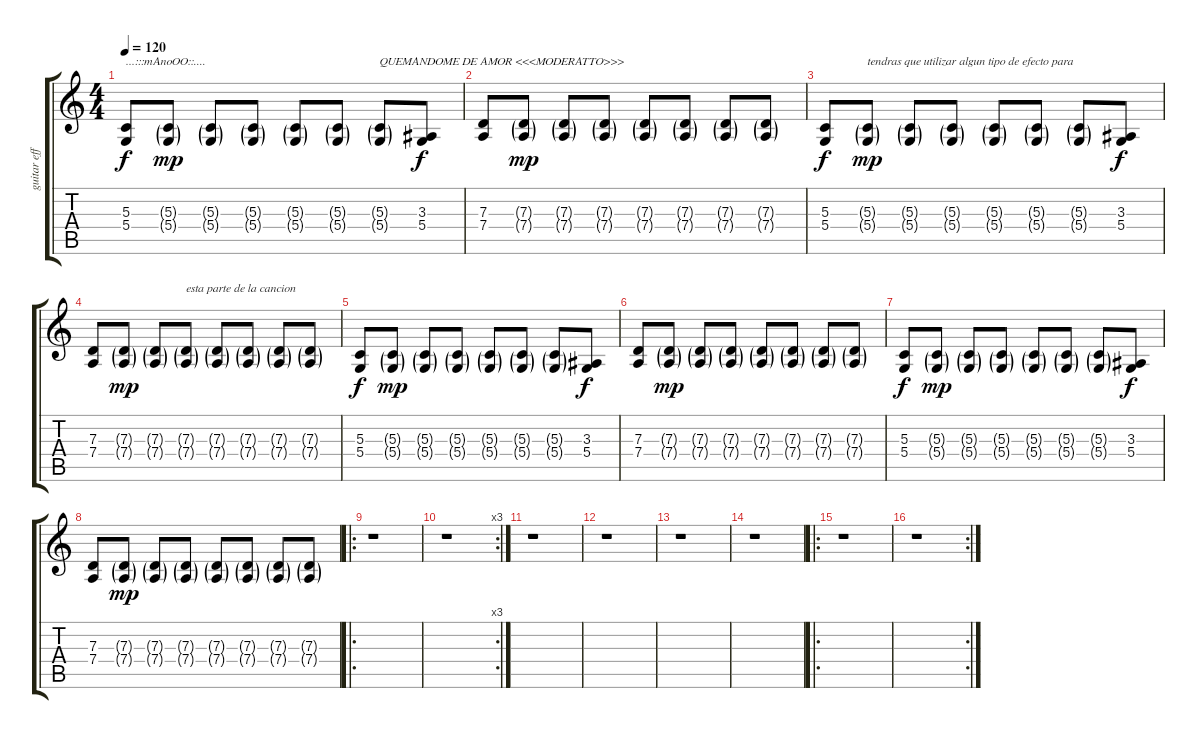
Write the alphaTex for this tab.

\track ("guitar effect" "guitar eff") {instrument fx7echoes}
\staff {score tabs}
\tuning (E4 B3 G3 D3 A2 E2) {hide}
\ts (4 4)
\tempo 120
\clef g2
\ks c
(5.3 5.4).8{txt "...:::mAnoOO::...." dy f instrument fx7echoes} (5.3{g} 5.4{g}).8{dy mp} (5.3{g} 5.4{g}).8 (5.3{g} 5.4{g}).8 (5.3{g} 5.4{g}).8 (5.3{g} 5.4{g}).8 (5.3{g} 5.4{g}).8{txt "QUEMANDOME DE AMOR <<<MODERATTO>>>"} (3.3 5.4).8{dy f} |
(7.3 7.4).8 (7.3{g} 7.4{g}).8{dy mp} (7.3{g} 7.4{g}).8 (7.3{g} 7.4{g}).8 (7.3{g} 7.4{g}).8 (7.3{g} 7.4{g}).8 (7.3{g} 7.4{g}).8 (7.3{g} 7.4{g}).8 |
(5.3 5.4).8{dy f} (5.3{g} 5.4{g}).8{txt "tendras que utilizar algun tipo de efecto para " dy mp} (5.3{g} 5.4{g}).8 (5.3{g} 5.4{g}).8 (5.3{g} 5.4{g}).8 (5.3{g} 5.4{g}).8 (5.3{g} 5.4{g}).8 (3.3 5.4).8{dy f} |
(7.3 7.4).8 (7.3{g} 7.4{g}).8{dy mp} (7.3{g} 7.4{g}).8 (7.3{g} 7.4{g}).8{txt "esta parte de la cancion"} (7.3{g} 7.4{g}).8 (7.3{g} 7.4{g}).8 (7.3{g} 7.4{g}).8 (7.3{g} 7.4{g}).8 |
(5.3 5.4).8{dy f} (5.3{g} 5.4{g}).8{dy mp} (5.3{g} 5.4{g}).8 (5.3{g} 5.4{g}).8 (5.3{g} 5.4{g}).8 (5.3{g} 5.4{g}).8 (5.3{g} 5.4{g}).8 (3.3 5.4).8{dy f} |
(7.3 7.4).8 (7.3{g} 7.4{g}).8{dy mp} (7.3{g} 7.4{g}).8 (7.3{g} 7.4{g}).8 (7.3{g} 7.4{g}).8 (7.3{g} 7.4{g}).8 (7.3{g} 7.4{g}).8 (7.3{g} 7.4{g}).8 |
(5.3 5.4).8{dy f} (5.3{g} 5.4{g}).8{dy mp} (5.3{g} 5.4{g}).8 (5.3{g} 5.4{g}).8 (5.3{g} 5.4{g}).8 (5.3{g} 5.4{g}).8 (5.3{g} 5.4{g}).8 (3.3 5.4).8{dy f} |
(7.3 7.4).8 (7.3{g} 7.4{g}).8{dy mp} (7.3{g} 7.4{g}).8 (7.3{g} 7.4{g}).8 (7.3{g} 7.4{g}).8 (7.3{g} 7.4{g}).8 (7.3{g} 7.4{g}).8 (7.3{g} 7.4{g}).8 |
\ro
r.1 |
\rc 3
r.1 |
r.1 |
r.1 |
r.1 |
r.1 |
\ro
r.1 |
\rc 2
r.1
